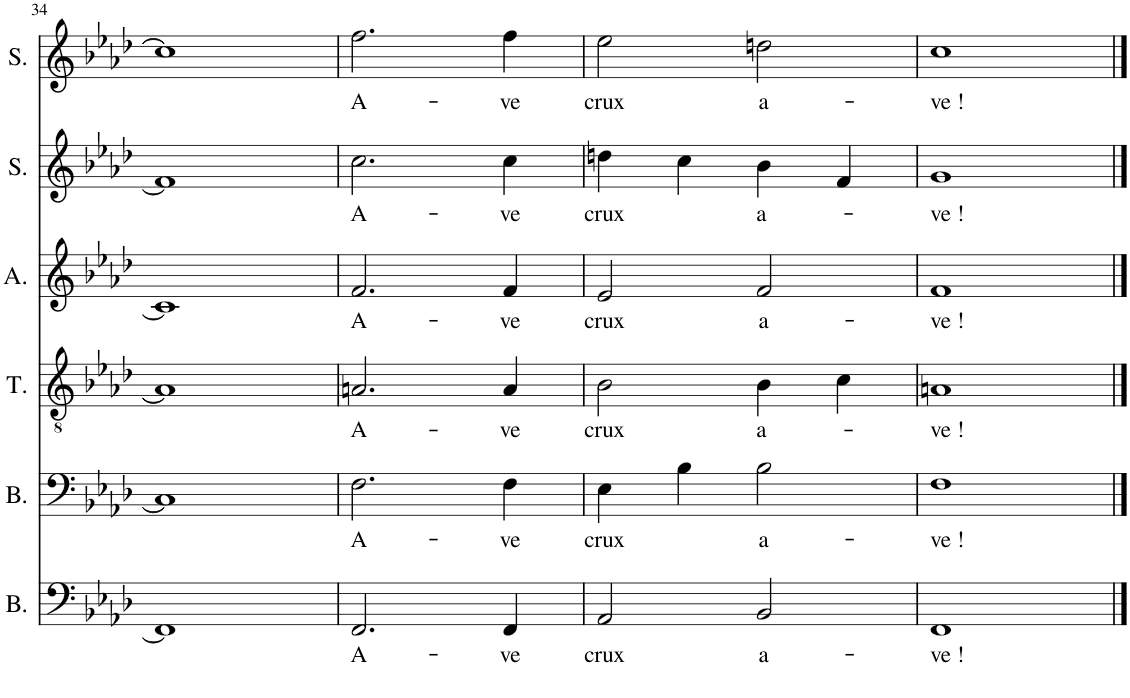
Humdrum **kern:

**kern	**text	**kern	**text	**kern	**text	**kern	**text	**kern	**text	**kern	**text
*part6	*part6	*part5	*part5	*part4	*part4	*part3	*part3	*part2	*part2	*part1	*part1
*staff6	*staff6	*staff5	*staff5	*staff4	*staff4	*staff3	*staff3	*staff2	*staff2	*staff1	*staff1
*I"Basse 2	*	*I"Basse 1	*	*I"Ténor	*	*I"Alto	*	*I"Soprano 2	*	*I"Soprano 1	*
*I'B.	*	*I'B.	*	*I'T.	*	*I'A.	*	*I'S.	*	*I'S.	*
!!LO:PB:g=z
*clefF4	*	*clefF4	*	*clefGv2	*	*clefG2	*	*clefG2	*	*clefG2	*
*k[b-e-a-d-]	*	*k[b-e-a-d-]	*	*k[b-e-a-d-]	*	*k[b-e-a-d-]	*	*k[b-e-a-d-]	*	*k[b-e-a-d-]	*
*M4/4	*	*M4/4	*	*M4/4	*	*M4/4	*	*M4/4	*	*M4/4	*
*met(c)	*	*met(c)	*	*met(c)	*	*met(c)	*	*met(c)	*	*met(c)	*
=34	=34	=34	=34	=34	=34	=34	=34	=34	=34	=34	=34
1FF]	.	1C]	.	1A]	.	1c]	.	1f]	.	1cc]	.
=35	=35	=35	=35	=35	=35	=35	=35	=35	=35	=35	=35
!	!LO:LY:b	!	!LO:LY:b	!	!LO:LY:b	!	!LO:LY:b	!	!LO:LY:b	!	!LO:LY:b
2.FF/	A-	2.F\	A-	2.An/	A-	2.f/	A-	2.cc\	A-	2.ff\	A-
!	!LO:LY:b	!	!LO:LY:b	!	!LO:LY:b	!	!LO:LY:b	!	!LO:LY:b	!	!LO:LY:b
4FF/	-ve	4F\	-ve	4A/	-ve	4f/	-ve	4cc\	-ve	4ff\	-ve
=36	=36	=36	=36	=36	=36	=36	=36	=36	=36	=36	=36
!	!LO:LY:b	!	!LO:LY:b	!	!LO:LY:b	!	!LO:LY:b	!	!LO:LY:b	!	!LO:LY:b
2AA-/	crux	4E-\	crux	2B-\	crux	2e-/	crux	4ddn\	crux	2ee-\	crux
.	.	4B-\	.	.	.	.	.	4cc\	.	.	.
!	!LO:LY:b	!	!LO:LY:b	!	!LO:LY:b	!	!LO:LY:b	!	!LO:LY:b	!	!LO:LY:b
2BB-/	a-	2B-\	a-	4B-\	a-	2f/	a-	4b-\	a-	2ddn\	a-
.	.	.	.	4c\	.	.	.	4f/	.	.	.
=37	=37	=37	=37	=37	=37	=37	=37	=37	=37	=37	=37
!	!LO:LY:b	!	!LO:LY:b	!	!LO:LY:b	!	!LO:LY:b	!	!LO:LY:b	!	!LO:LY:b
1FF	-ve !	1F	-ve !	1An	-ve !	1f	-ve !	1g	-ve !	1cc	-ve !
==	==	==	==	==	==	==	==	==	==	==	==
*-	*-	*-	*-	*-	*-	*-	*-	*-	*-	*-	*-
